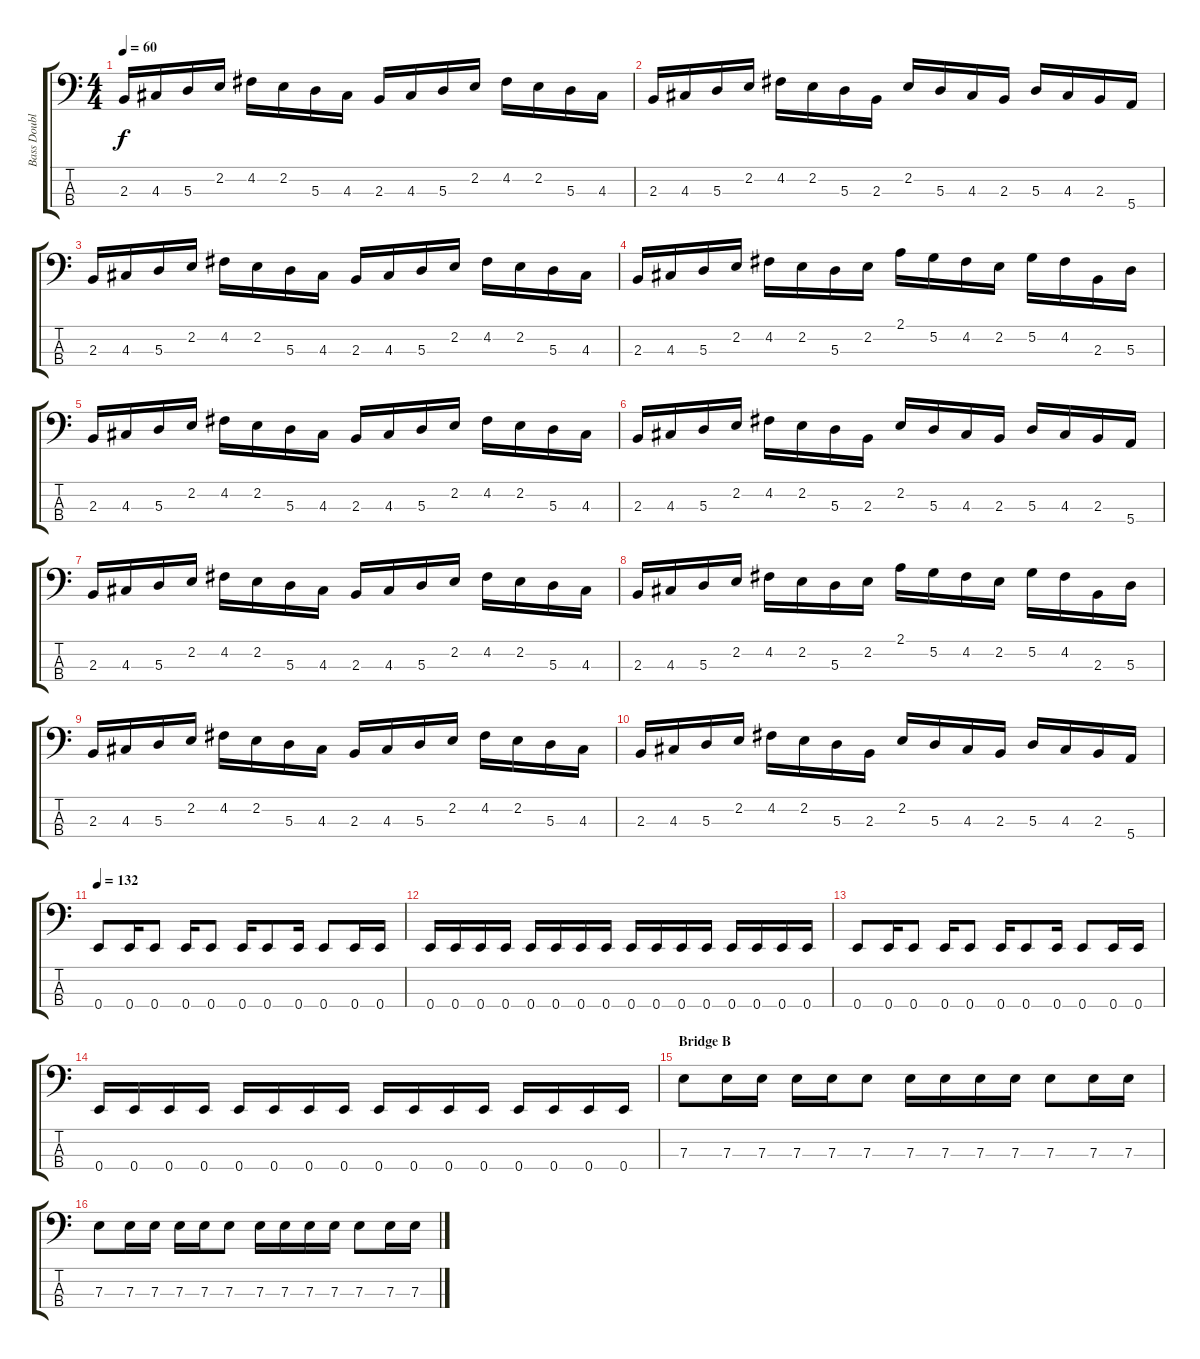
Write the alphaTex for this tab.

\track ("Bass Double" "Bass Doubl") {instrument electricbassfinger}
\staff {score tabs}
\tuning (G2 D2 A1 E1) {hide}
\ts (4 4)
\tempo 60
\clef f4
\ks c
2.3.16{dy f} 4.3.16 5.3.16 2.2.16 4.2.16 2.2.16 5.3.16 4.3.16 2.3.16 4.3.16 5.3.16 2.2.16 4.2.16 2.2.16 5.3.16 4.3.16 |
2.3.16 4.3.16 5.3.16 2.2.16 4.2.16 2.2.16 5.3.16 2.3.16 2.2.16 5.3.16 4.3.16 2.3.16 5.3.16 4.3.16 2.3.16 5.4.16 |
2.3.16 4.3.16 5.3.16 2.2.16 4.2.16 2.2.16 5.3.16 4.3.16 2.3.16 4.3.16 5.3.16 2.2.16 4.2.16 2.2.16 5.3.16 4.3.16 |
2.3.16 4.3.16 5.3.16 2.2.16 4.2.16 2.2.16 5.3.16 2.2.16 2.1.16 5.2.16 4.2.16 2.2.16 5.2.16 4.2.16 2.3.16 5.3.16 |
2.3.16 4.3.16 5.3.16 2.2.16 4.2.16 2.2.16 5.3.16 4.3.16 2.3.16 4.3.16 5.3.16 2.2.16 4.2.16 2.2.16 5.3.16 4.3.16 |
2.3.16 4.3.16 5.3.16 2.2.16 4.2.16 2.2.16 5.3.16 2.3.16 2.2.16 5.3.16 4.3.16 2.3.16 5.3.16 4.3.16 2.3.16 5.4.16 |
2.3.16 4.3.16 5.3.16 2.2.16 4.2.16 2.2.16 5.3.16 4.3.16 2.3.16 4.3.16 5.3.16 2.2.16 4.2.16 2.2.16 5.3.16 4.3.16 |
2.3.16 4.3.16 5.3.16 2.2.16 4.2.16 2.2.16 5.3.16 2.2.16 2.1.16 5.2.16 4.2.16 2.2.16 5.2.16 4.2.16 2.3.16 5.3.16 |
2.3.16 4.3.16 5.3.16 2.2.16 4.2.16 2.2.16 5.3.16 4.3.16 2.3.16 4.3.16 5.3.16 2.2.16 4.2.16 2.2.16 5.3.16 4.3.16 |
2.3.16 4.3.16 5.3.16 2.2.16 4.2.16 2.2.16 5.3.16 2.3.16 2.2.16 5.3.16 4.3.16 2.3.16 5.3.16 4.3.16 2.3.16 5.4.16 |
\tempo 132
0.4.8 0.4.16 0.4.8 0.4.16 0.4.8 0.4.16 0.4.8 0.4.16 0.4.8 0.4.16 0.4.16 |
0.4.16 0.4.16 0.4.16 0.4.16 0.4.16 0.4.16 0.4.16 0.4.16 0.4.16 0.4.16 0.4.16 0.4.16 0.4.16 0.4.16 0.4.16 0.4.16 |
0.4.8 0.4.16 0.4.8 0.4.16 0.4.8 0.4.16 0.4.8 0.4.16 0.4.8 0.4.16 0.4.16 |
0.4.16 0.4.16 0.4.16 0.4.16 0.4.16 0.4.16 0.4.16 0.4.16 0.4.16 0.4.16 0.4.16 0.4.16 0.4.16 0.4.16 0.4.16 0.4.16 |
\section ("" "Bridge B")
7.3.8 7.3.16 7.3.16 7.3.16 7.3.16 7.3.8 7.3.16 7.3.16 7.3.16 7.3.16 7.3.8 7.3.16 7.3.16 |
7.3.8 7.3.16 7.3.16 7.3.16 7.3.16 7.3.8 7.3.16 7.3.16 7.3.16 7.3.16 7.3.8 7.3.16 7.3.16
